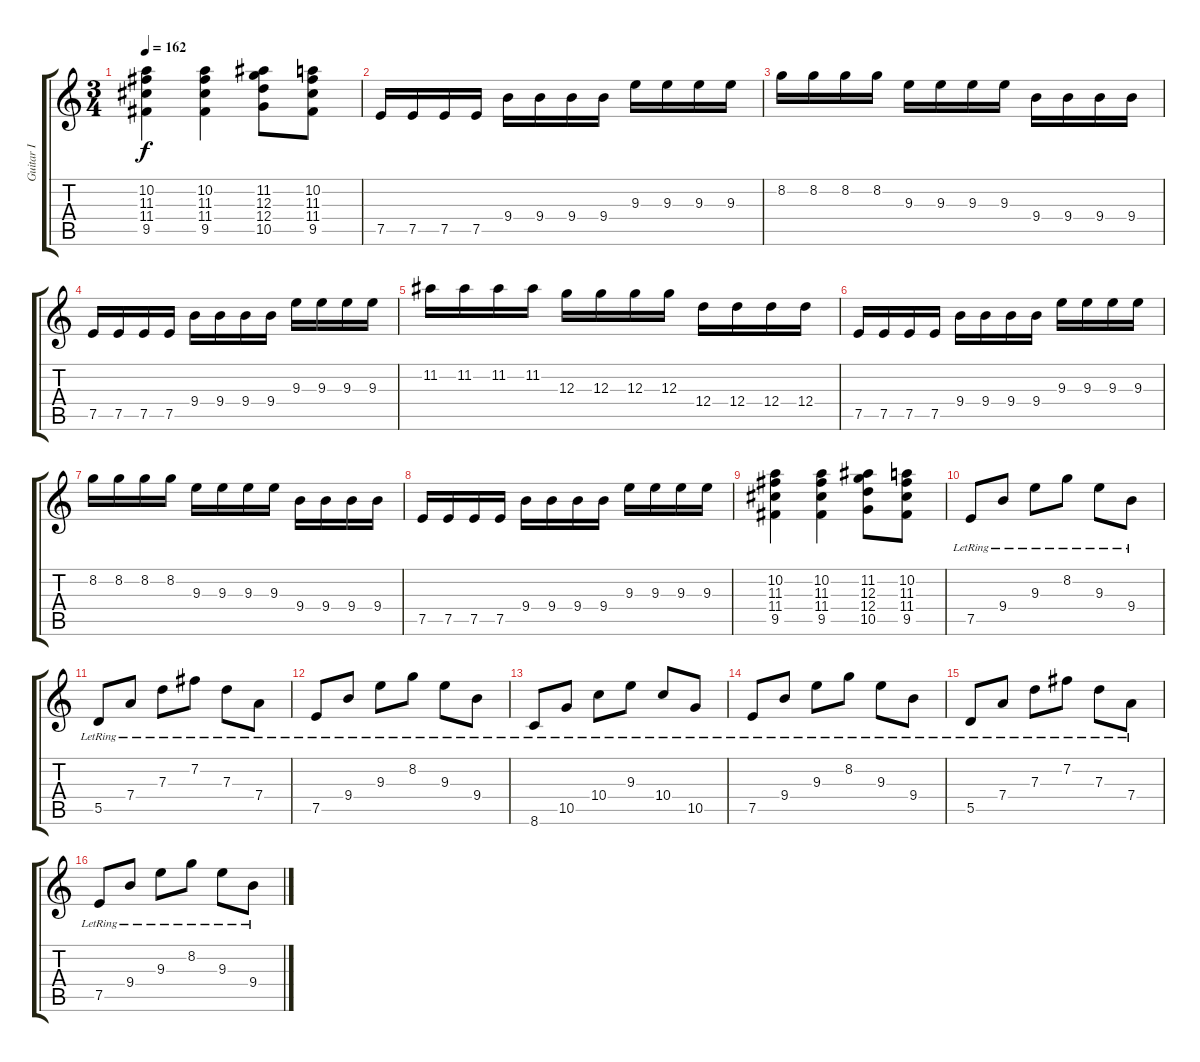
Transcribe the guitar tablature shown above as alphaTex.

\track ("Guitar I" "Guitar I") {instrument distortionguitar}
\staff {score tabs}
\tuning (E4 B3 G3 D3 A2 E2) {hide}
\ts (3 4)
\tempo 162
\clef g2
\ks c
(10.2 11.3 11.4 9.5).4{dy f} (10.2 11.3 11.4 9.5).4 (11.2 12.3 12.4 10.5).8 (10.2 11.3 11.4 9.5).8 |
7.5.16 7.5.16 7.5.16 7.5.16 9.4.16 9.4.16 9.4.16 9.4.16 9.3.16 9.3.16 9.3.16 9.3.16 |
8.2.16 8.2.16 8.2.16 8.2.16 9.3.16 9.3.16 9.3.16 9.3.16 9.4.16 9.4.16 9.4.16 9.4.16 |
7.5.16 7.5.16 7.5.16 7.5.16 9.4.16 9.4.16 9.4.16 9.4.16 9.3.16 9.3.16 9.3.16 9.3.16 |
11.2.16 11.2.16 11.2.16 11.2.16 12.3.16 12.3.16 12.3.16 12.3.16 12.4.16 12.4.16 12.4.16 12.4.16 |
7.5.16 7.5.16 7.5.16 7.5.16 9.4.16 9.4.16 9.4.16 9.4.16 9.3.16 9.3.16 9.3.16 9.3.16 |
8.2.16 8.2.16 8.2.16 8.2.16 9.3.16 9.3.16 9.3.16 9.3.16 9.4.16 9.4.16 9.4.16 9.4.16 |
7.5.16 7.5.16 7.5.16 7.5.16 9.4.16 9.4.16 9.4.16 9.4.16 9.3.16 9.3.16 9.3.16 9.3.16 |
(10.2 11.3 11.4 9.5).4 (10.2 11.3 11.4 9.5).4 (11.2 12.3 12.4 10.5).8 (10.2 11.3 11.4 9.5).8 |
7.5{lr}.8 9.4{lr}.8 9.3{lr}.8 8.2{lr}.8 9.3{lr}.8 9.4{lr}.8 |
5.5{lr}.8 7.4{lr}.8 7.3{lr}.8 7.2{lr}.8 7.3{lr}.8 7.4{lr}.8 |
7.5{lr}.8 9.4{lr}.8 9.3{lr}.8 8.2{lr}.8 9.3{lr}.8 9.4{lr}.8 |
8.6{lr}.8 10.5{lr}.8 10.4{lr}.8 9.3{lr}.8 10.4{lr}.8 10.5{lr}.8 |
7.5{lr}.8 9.4{lr}.8 9.3{lr}.8 8.2{lr}.8 9.3{lr}.8 9.4{lr}.8 |
5.5{lr}.8 7.4{lr}.8 7.3{lr}.8 7.2{lr}.8 7.3{lr}.8 7.4{lr}.8 |
7.5{lr}.8 9.4{lr}.8 9.3{lr}.8 8.2{lr}.8 9.3{lr}.8 9.4{lr}.8
